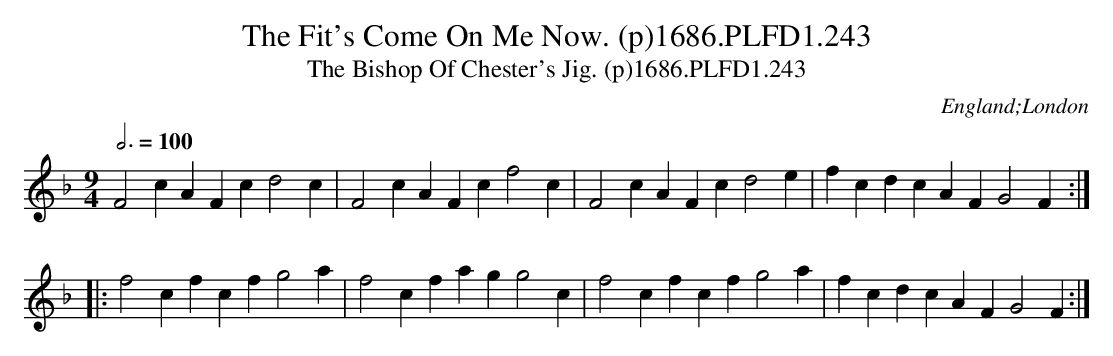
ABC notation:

X:1
T:Fit's Come On Me Now. (p)1686.PLFD1.243, The
T:Bishop Of Chester's Jig. (p)1686.PLFD1.243, The
M:9/4
L:1/4
Q:3/4=100
O:England;London
K:F
F2 cAFc d2 c|F2 cAFc f2 c|F2 cAFc d2 e|fcd cAF G2 F:|
|:f2 c fcf g2 a|f2 c fag g2 c|f2 c fcf g2 a|fcd cAF G2 F:|
